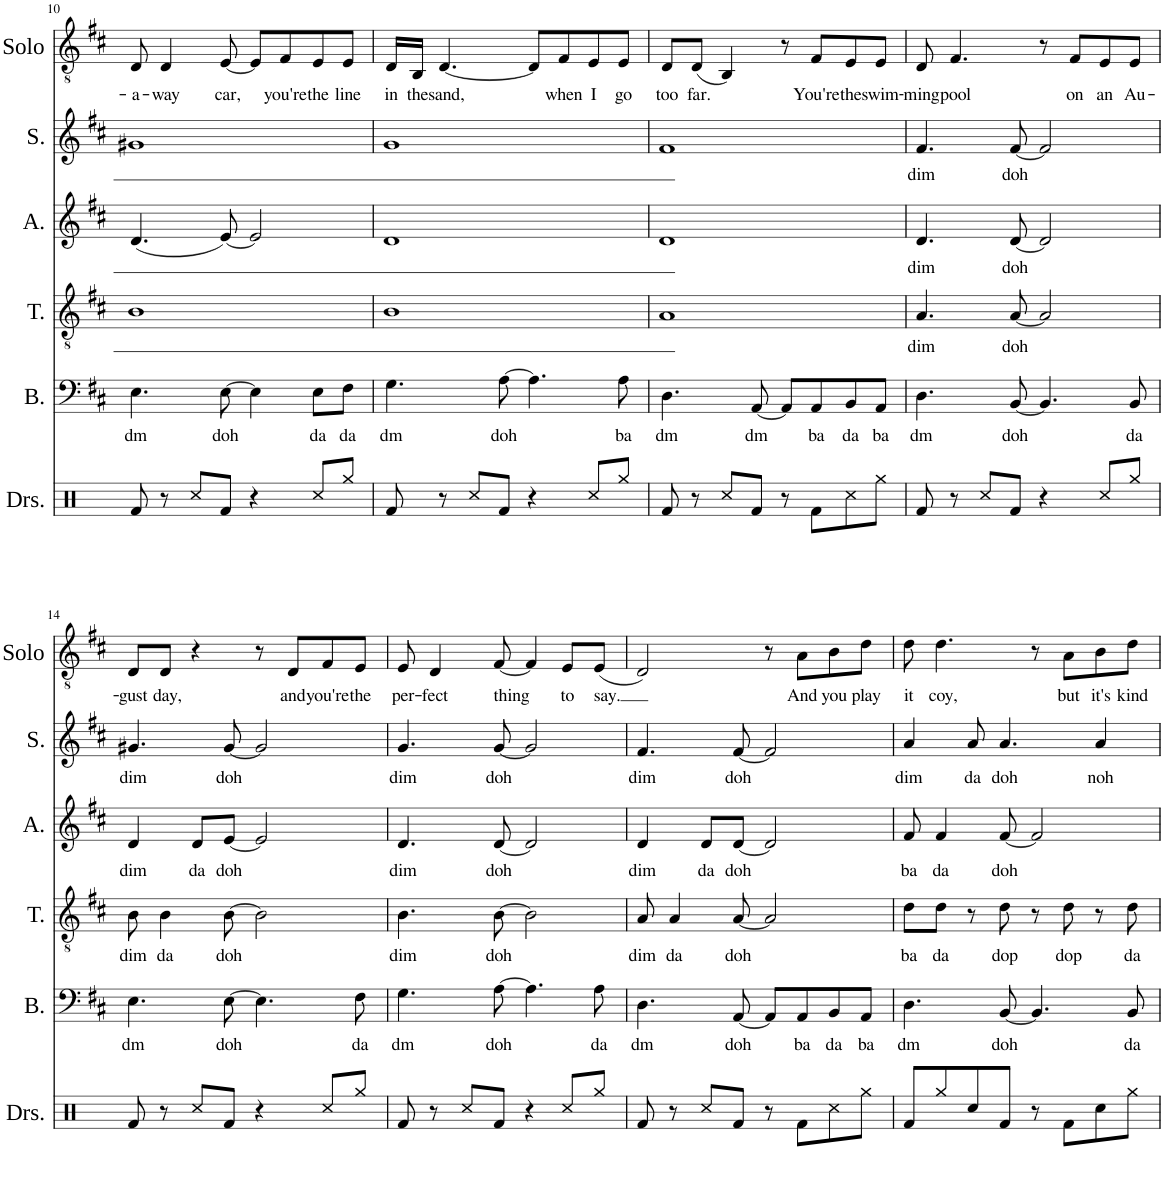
**kern	**kern	**text	**kern	**text	**kern	**text	**kern	**text	**kern	**text
*part6	*part5	*part5	*part4	*part4	*part3	*part3	*part2	*part2	*part1	*part1
*staff6	*staff5	*staff5	*staff4	*staff4	*staff3	*staff3	*staff2	*staff2	*staff1	*staff1
*I"Drumset	*I"Bass	*	*I"Tenor	*	*I"Alto	*	*I"Soprano	*	*I"Solo	*
*I'Drs.	*I'B.	*	*I'T.	*	*I'A.	*	*I'S.	*	*I'Solo	*
!!LO:PB:g=z
*clefX	*clefF4	*	*clefGv2	*	*clefG2	*	*clefG2	*	*clefGv2	*
*k[]	*k[f#c#]	*	*k[f#c#]	*	*k[f#c#]	*	*k[f#c#]	*	*k[f#c#]	*
*M4/4	*M4/4	*	*M4/4	*	*M4/4	*	*M4/4	*	*M4/4	*
=10	=10	=10	=10	=10	=10	=10	=10	=10	=10	=10
!	!	!LO:LY:b	!	!	!	!	!	!	!	!LO:LY:b
8Rf/	4.E\	dm	1B	.	(4.d/	.	1g#X	.	8D/	-a-
!	!	!	!	!	!	!	!	!	!	!LO:LY:b
8r	.	.	.	.	.	.	.	.	4D/	-way
8Rcc/L	.	.	.	.	.	.	.	.	.	.
!	!	!LO:LY:b	!	!	!	!	!	!	!	!LO:LY:b
8Rf/J	[8E\	doh	.	.	[8e/)	.	.	.	[8E/	car,
4r	4E\]	.	.	.	2e/]	.	.	.	8E/L]	.
!	!	!	!	!	!	!	!	!	!	!LO:LY:b
.	.	.	.	.	.	.	.	.	8F#/	you're
!	!	!LO:LY:b	!	!	!	!	!	!	!	!LO:LY:b
8Rcc/L	8E\L	da	.	.	.	.	.	.	8E/	the
!	!	!LO:LY:b	!	!	!	!	!	!	!	!LO:LY:b
8Rgg/J	8F#\J	da	.	.	.	.	.	.	8E/J	line
=11	=11	=11	=11	=11	=11	=11	=11	=11	=11	=11
!	!	!LO:LY:b	!	!	!	!	!	!	!	!LO:LY:b
8Rf/	4.G\	dm	1B	.	1d	.	1g	.	16D/LL	in
!	!	!	!	!	!	!	!	!	!	!LO:LY:b
.	.	.	.	.	.	.	.	.	16BB/JJ	the
!	!	!	!	!	!	!	!	!	!	!LO:LY:b
8r	.	.	.	.	.	.	.	.	[4.D/	sand,
8Rcc/L	.	.	.	.	.	.	.	.	.	.
!	!	!LO:LY:b	!	!	!	!	!	!	!	!
8Rf/J	[8A\	doh	.	.	.	.	.	.	.	.
4r	4.A\]	.	.	.	.	.	.	.	8D/L]	.
!	!	!	!	!	!	!	!	!	!	!LO:LY:b
.	.	.	.	.	.	.	.	.	8F#/	when
!	!	!	!	!	!	!	!	!	!	!LO:LY:b
8Rcc/L	.	.	.	.	.	.	.	.	8E/	I
!	!	!LO:LY:b	!	!	!	!	!	!	!	!LO:LY:b
8Rgg/J	8A\	ba	.	.	.	.	.	.	8E/J	go
=12	=12	=12	=12	=12	=12	=12	=12	=12	=12	=12
!	!	!LO:LY:b	!	!	!	!	!	!	!	!LO:LY:b
8Rf/	4.D\	dm	1A	.	1d	.	1f#	.	8D/L	too
!	!	!	!	!	!	!	!	!	!	!LO:LY:b
8r	.	.	.	.	.	.	.	.	(8D/J	far.
8Rcc/L	.	.	.	.	.	.	.	.	4BB/)	.
!	!	!LO:LY:b	!	!	!	!	!	!	!	!
8Rf/J	[8AA/	dm	.	.	.	.	.	.	.	.
8r	8AA/L]	.	.	.	.	.	.	.	8r	.
!	!	!LO:LY:b	!	!	!	!	!	!	!	!LO:LY:b
8Rf\L	8AA/	ba	.	.	.	.	.	.	8F#/L	You're
!	!	!LO:LY:b	!	!	!	!	!	!	!	!LO:LY:b
8Rcc\	8BB/	da	.	.	.	.	.	.	8E/	the
!	!	!LO:LY:b	!	!	!	!	!	!	!	!LO:LY:b
8Rgg\J	8AA/J	ba	.	.	.	.	.	.	8E/J	swim-
=13	=13	=13	=13	=13	=13	=13	=13	=13	=13	=13
!	!	!LO:LY:b	!	!LO:LY:b	!	!LO:LY:b	!	!LO:LY:b	!	!LO:LY:b
8Rf/	4.D\	dm	4.A/	dim	4.d/	dim	4.f#/	dim	8D/	-ming
!	!	!	!	!	!	!	!	!	!	!LO:LY:b
8r	.	.	.	.	.	.	.	.	4.F#/	pool
8Rcc/L	.	.	.	.	.	.	.	.	.	.
!	!	!LO:LY:b	!	!LO:LY:b	!	!LO:LY:b	!	!LO:LY:b	!	!
8Rf/J	[8BB/	doh	[8A/	doh	[8d/	doh	[8f#/	doh	.	.
4r	4.BB/]	.	2A/]	.	2d/]	.	2f#/]	.	8r	.
!	!	!	!	!	!	!	!	!	!	!LO:LY:b
.	.	.	.	.	.	.	.	.	8F#/L	on
!	!	!	!	!	!	!	!	!	!	!LO:LY:b
8Rcc/L	.	.	.	.	.	.	.	.	8E/	an
!	!	!LO:LY:b	!	!	!	!	!	!	!	!LO:LY:b
8Rgg/J	8BB/	da	.	.	.	.	.	.	8E/J	Au-
!!LO:LB:g=z
=14	=14	=14	=14	=14	=14	=14	=14	=14	=14	=14
!	!	!LO:LY:b	!	!LO:LY:b	!	!LO:LY:b	!	!LO:LY:b	!	!LO:LY:b
8Rf/	4.E\	dm	8B\	dim	4d/	dim	4.g#X/	dim	8D/L	-gust
!	!	!	!	!LO:LY:b	!	!	!	!	!	!LO:LY:b
8r	.	.	4B\	da	.	.	.	.	8D/J	day,
!	!	!	!	!	!	!LO:LY:b	!	!	!	!
8Rcc/L	.	.	.	.	8d/L	da	.	.	4r	.
!	!	!LO:LY:b	!	!LO:LY:b	!	!LO:LY:b	!	!LO:LY:b	!	!
8Rf/J	[8E\	doh	[8B\	doh	[8e/J	doh	[8g#/	doh	.	.
4r	4.E\]	.	2B\]	.	2e/]	.	2g#/]	.	8r	.
!	!	!	!	!	!	!	!	!	!	!LO:LY:b
.	.	.	.	.	.	.	.	.	8D/L	and
!	!	!	!	!	!	!	!	!	!	!LO:LY:b
8Rcc/L	.	.	.	.	.	.	.	.	8F#/	you're
!	!	!LO:LY:b	!	!	!	!	!	!	!	!LO:LY:b
8Rgg/J	8F#\	da	.	.	.	.	.	.	8E/J	the
=15	=15	=15	=15	=15	=15	=15	=15	=15	=15	=15
!	!	!LO:LY:b	!	!LO:LY:b	!	!LO:LY:b	!	!LO:LY:b	!	!LO:LY:b
8Rf/	4.G\	dm	4.B\	dim	4.d/	dim	4.g/	dim	8E/	per-
!	!	!	!	!	!	!	!	!	!	!LO:LY:b
8r	.	.	.	.	.	.	.	.	4D/	-fect
8Rcc/L	.	.	.	.	.	.	.	.	.	.
!	!	!LO:LY:b	!	!LO:LY:b	!	!LO:LY:b	!	!LO:LY:b	!	!LO:LY:b
8Rf/J	[8A\	doh	[8B\	doh	[8d/	doh	[8g/	doh	[8F#/	thing
4r	4.A\]	.	2B\]	.	2d/]	.	2g/]	.	4F#/]	.
!	!	!	!	!	!	!	!	!	!	!LO:LY:b
8Rcc/L	.	.	.	.	.	.	.	.	8E/L	to
!	!	!LO:LY:b	!	!	!	!	!	!	!	!LO:LY:b
8Rgg/J	8A\	da	.	.	.	.	.	.	(8E/J	say.
=16	=16	=16	=16	=16	=16	=16	=16	=16	=16	=16
!	!	!LO:LY:b	!	!LO:LY:b	!	!LO:LY:b	!	!LO:LY:b	!	!
8Rf/	4.D\	dm	8A/	dim	4d/	dim	4.f#/	dim	2D/)	.
!	!	!	!	!LO:LY:b	!	!	!	!	!	!
8r	.	.	4A/	da	.	.	.	.	.	.
!	!	!	!	!	!	!LO:LY:b	!	!	!	!
8Rcc/L	.	.	.	.	8d/L	da	.	.	.	.
!	!	!LO:LY:b	!	!LO:LY:b	!	!LO:LY:b	!	!LO:LY:b	!	!
8Rf/J	[8AA/	doh	[8A/	doh	[8d/J	doh	[8f#/	doh	.	.
8r	8AA/L]	.	2A/]	.	2d/]	.	2f#/]	.	8r	.
!	!	!LO:LY:b	!	!	!	!	!	!	!	!LO:LY:b
8Rf\L	8AA/	ba	.	.	.	.	.	.	8A\L	And
!	!	!LO:LY:b	!	!	!	!	!	!	!	!LO:LY:b
8Rcc\	8BB/	da	.	.	.	.	.	.	8B\	you
!	!	!LO:LY:b	!	!	!	!	!	!	!	!LO:LY:b
8Rgg\J	8AA/J	ba	.	.	.	.	.	.	8d\J	play
=17	=17	=17	=17	=17	=17	=17	=17	=17	=17	=17
!	!	!LO:LY:b	!	!LO:LY:b	!	!LO:LY:b	!	!LO:LY:b	!	!LO:LY:b
8Rf/L	4.D\	dm	8d\L	ba	8f#/	ba	4a/	dim	8d\	it
!	!	!	!	!LO:LY:b	!	!LO:LY:b	!	!	!	!LO:LY:b
8Rgg/	.	.	8d\J	da	4f#/	da	.	.	4.d\	coy,
!	!	!	!	!	!	!	!	!LO:LY:b	!	!
8Rcc/	.	.	8r	.	.	.	8a/	da	.	.
!	!	!LO:LY:b	!	!LO:LY:b	!	!LO:LY:b	!	!LO:LY:b	!	!
8Rf/J	[8BB/	doh	8d\	dop	[8f#/	doh	4.a/	doh	.	.
8r	4.BB/]	.	8r	.	2f#/]	.	.	.	8r	.
!	!	!	!	!LO:LY:b	!	!	!	!	!	!LO:LY:b
8Rf\L	.	.	8d\	dop	.	.	.	.	8A\L	but
!	!	!	!	!	!	!	!	!LO:LY:b	!	!LO:LY:b
8Rcc\	.	.	8r	.	.	.	4a/	noh	8B\	it's
!	!	!LO:LY:b	!	!LO:LY:b	!	!	!	!	!	!LO:LY:b
8Rgg\J	8BB/	da	8d\	da	.	.	.	.	8d\J	kind
=	=	=	=	=	=	=	=	=	=	=
*-	*-	*-	*-	*-	*-	*-	*-	*-	*-	*-
